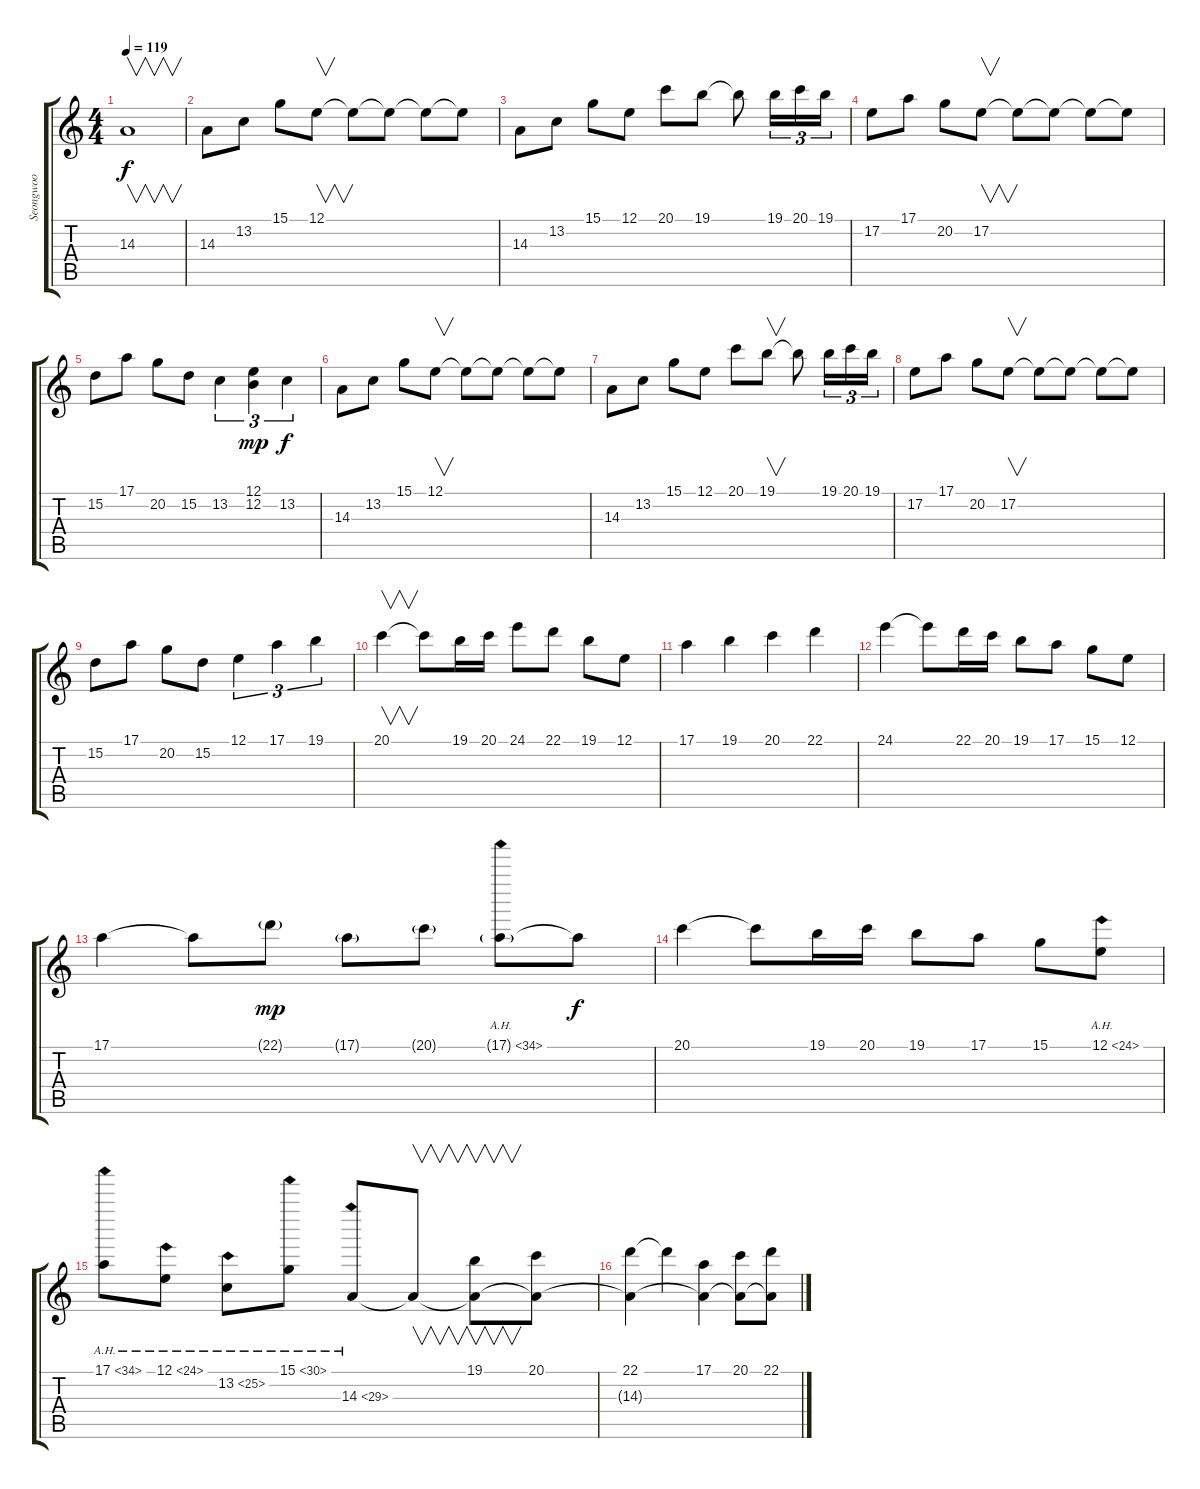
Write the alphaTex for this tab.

\track ("Seongwoo" "Seongwoo") {instrument flute}
\staff {score tabs}
\tuning (E4 B3 G3 D3 A2 E2) {hide}
\ts (4 4)
\tempo 119
\clef g2
\ks c
14.3.1{v dy f} |
14.3.8 13.2.8 15.1.8 12.1.8{v} 12.1{t}.8 12.1{t}.8 12.1{t}.8 12.1{t}.8 |
14.3.8 13.2.8 15.1.8 12.1.8 20.1.8 19.1.8 19.1{t}.8 19.1.16{tu (3 2)} 20.1.16{tu (3 2)} 19.1.16{tu (3 2)} |
17.2.8 17.1.8 20.2.8 17.2.8{v} 17.2{t}.8 17.2{t}.8 17.2{t}.8 17.2{t}.8 |
15.2.8 17.1.8 20.2.8 15.2.8 13.2.4{tu (3 2)} (12.1 12.2).4{tu (3 2) dy mp} 13.2.4{tu (3 2) dy f} |
14.3.8 13.2.8 15.1.8 12.1.8{v} 12.1{t}.8 12.1{t}.8 12.1{t}.8 12.1{t}.8 |
14.3.8 13.2.8 15.1.8 12.1.8 20.1.8 19.1.8{v} 19.1{t}.8 19.1.16{tu (3 2)} 20.1.16{tu (3 2)} 19.1.16{tu (3 2)} |
17.2.8 17.1.8 20.2.8 17.2.8{v} 17.2{t}.8 17.2{t}.8 17.2{t}.8 17.2{t}.8 |
15.2.8 17.1.8 20.2.8 15.2.8 12.1.4{tu (3 2)} 17.1.4{tu (3 2)} 19.1.4{tu (3 2)} |
20.1.4{v} 20.1{t}.8 19.1.16 20.1.16 24.1.8 22.1.8 19.1.8 12.1.8 |
17.1.4 19.1.4 20.1.4 22.1.4 |
24.1.4 24.1{t}.8 22.1.16 20.1.16 19.1.8 17.1.8 15.1.8 12.1.8 |
17.1.4 17.1{t}.8 22.1{g}.8{dy mp} 17.1{g}.8 20.1{g}.8 17.1{ah 17 g}.8 17.1{t}.8{dy f} |
20.1.4 20.1{t}.8 19.1.16 20.1.16 19.1.8 17.1.8 15.1.8 12.1{ah 12}.8 |
17.1{ah 17}.8 12.1{ah 12}.8 13.2{ah 12}.8 15.1{ah 15}.8 14.3{ah 15}.8 14.3{t}.8{v} (19.1 14.3{t}).8{v} (20.1 14.3{t}).8 |
(22.1 14.3{t}).4 22.1{t}.4 (17.1 14.3{t}).4 (20.1 14.3{t}).8 (22.1 14.3{t}).8
